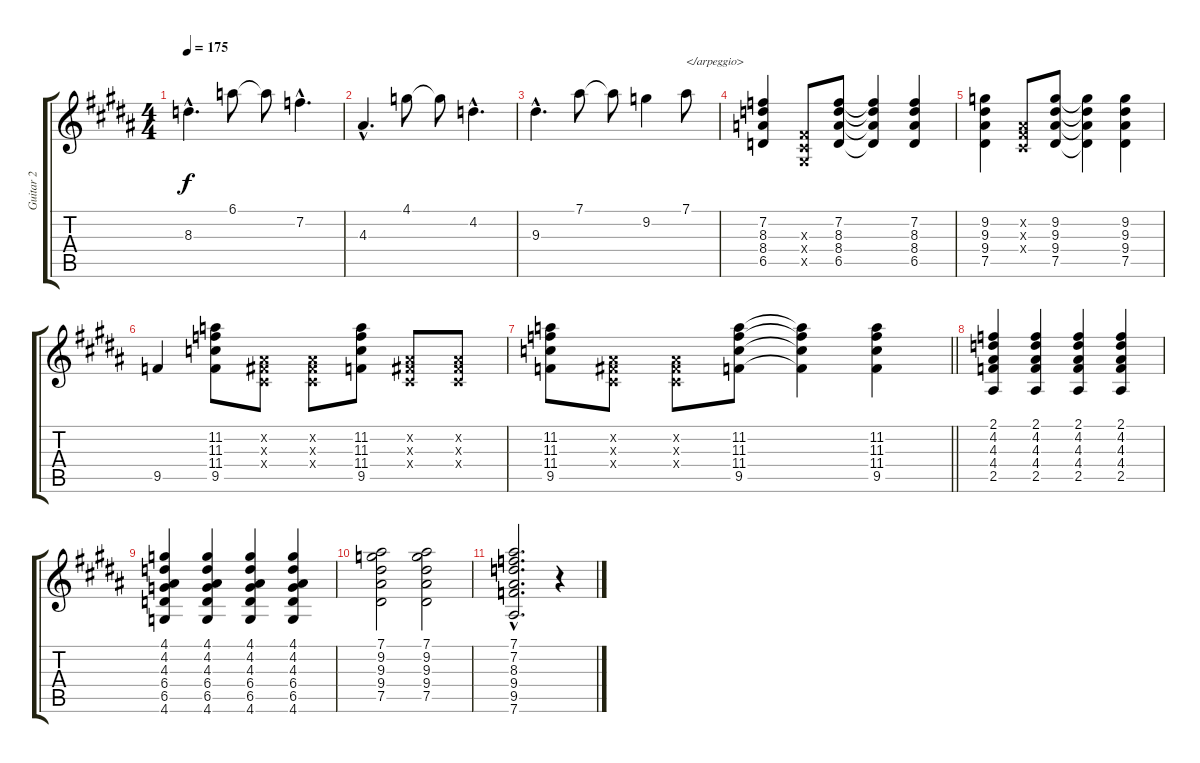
\track ("Guitar 2" "Guitar 2") {instrument distortionguitar}
\staff {score tabs}
\tuning (Eb4 Bb3 Gb3 Db3 Ab2 Eb2) {hide}
\ts (4 4)
\tempo 175
\clef g2
\ks b
8.3{hac}.4{d dy f} 6.1.8 6.1{t}.8 7.2{hac}.4{d} |
4.3{hac}.4{d} 4.1.8 4.1{t}.8 4.2{hac}.4{d} |
9.3{hac}.4{d} 7.1.8 7.1{t}.8 9.2.4 7.1.8{txt "</arpeggio>"} |
(7.2 8.3 8.4 6.5).4 (0.3{x} 0.4{x} 0.5{x}).8 (7.2 8.3 8.4 6.5).8 (7.2{t} 8.3{t} 8.4{t} 6.5{t}).4 (7.2 8.3 8.4 6.5).4 |
(9.2 9.3 9.4 7.5).4 (0.2{x} 0.3{x} 0.4{x}).8 (9.2 9.3 9.4 7.5).8 (9.2{t} 9.3{t} 9.4{t} 7.5{t}).4 (9.2 9.3 9.4 7.5).4 |
9.5.4 (11.2 11.3 11.4 9.5).8 (0.2{x} 0.3{x} 0.4{x}).8 (0.2{x} 0.3{x} 0.4{x}).8 (11.2 11.3 11.4 9.5).8 (0.2{x} 0.3{x} 0.4{x}).8 (0.2{x} 0.3{x} 0.4{x}).8 |
\barLineRight lightlight
(11.2 11.3 11.4 9.5).8 (0.2{x} 0.3{x} 0.4{x}).8 (0.2{x} 0.3{x} 0.4{x}).8 (11.2 11.3 11.4 9.5).8 (11.2{t} 11.3{t} 11.4{t} 9.5{t}).4 (11.2 11.3 11.4 9.5).4 |
(2.1 4.2 4.3 4.4 2.5).4 (2.1 4.2 4.3 4.4 2.5).4 (2.1 4.2 4.3 4.4 2.5).4 (2.1 4.2 4.3 4.4 2.5).4 |
(4.1 4.2 4.3 6.4 6.5 4.6).4 (4.1 4.2 4.3 6.4 6.5 4.6).4 (4.1 4.2 4.3 6.4 6.5 4.6).4 (4.1 4.2 4.3 6.4 6.5 4.6).4 |
(7.1 9.2 9.3 9.4 7.5).2 (7.1 9.2 9.3 9.4 7.5).2 |
(7.1{hac} 7.2{hac} 8.3{hac} 9.4{hac} 9.5{hac} 7.6{hac}).2{d} r.4
